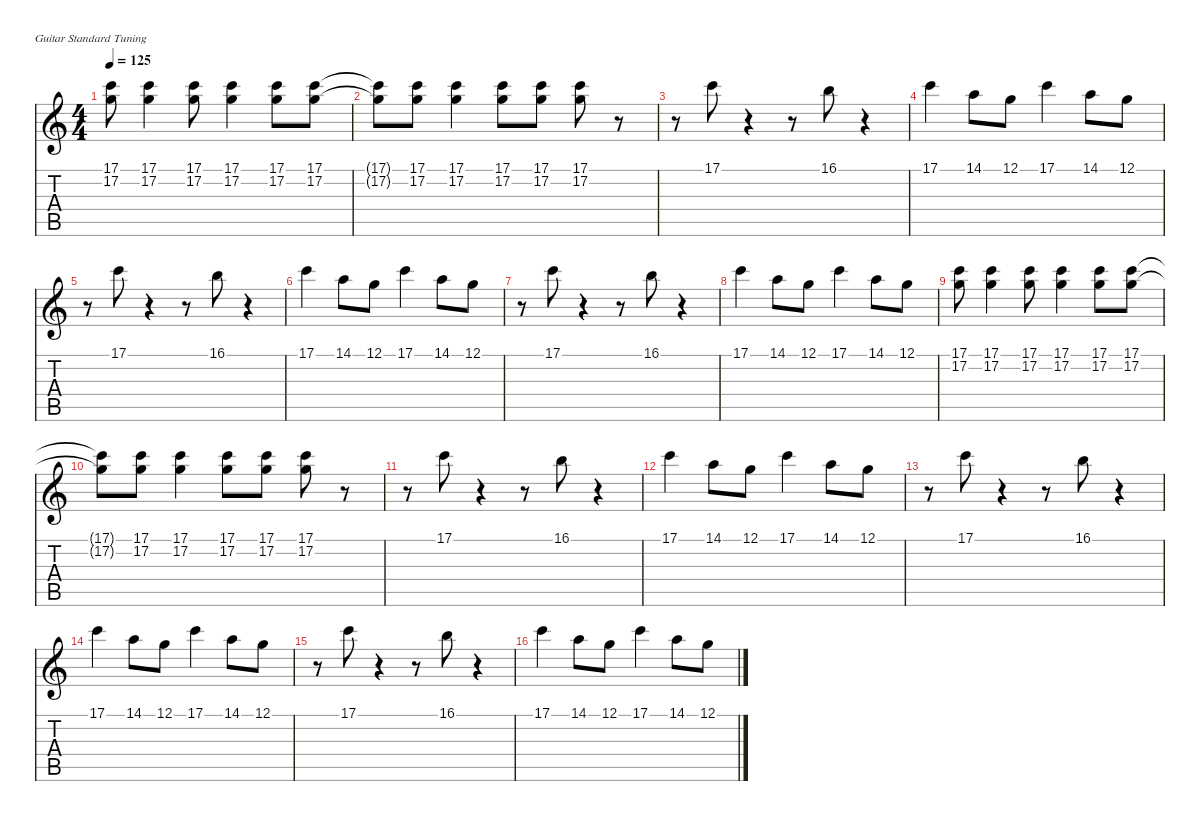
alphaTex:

\defaultSystemsLayout 4
\hideDynamics
\bracketExtendMode nobrackets
\singleTrackTrackNamePolicy hidden
\multiTrackTrackNamePolicy hidden
\otherSystemsTrackNameOrientation horizontal
\track ("Brass 2" "tpt.") {instrument brasssection}
\staff {score tabs}
\tuning (E4 B3 G3 D3 A2 E2)
\displaytranspose 3
\ts (4 4)
\tempo 125
\clef g2
\ks c
(17.1 17.2).8{dy f beam Down} (17.1 17.2).4{beam Down} (17.1 17.2).8{beam Down} (17.1 17.2).4{beam Down} (17.1 17.2).8{beam Down} (17.1 17.2).8{beam Down} |
(17.1{t} 17.2{t}).8{beam Down} (17.1 17.2).8{beam Down} (17.1 17.2).4{beam Down} (17.1 17.2).8{beam Down} (17.1 17.2).8{beam Down} (17.1 17.2).8{beam Down} r.8{beam Down} |
r.8{beam Down} 17.1.8{beam Down} r.4{beam Down} r.8{beam Down} 16.1.8{beam Down} r.4{beam Down} |
17.1.4{beam Down} 14.1.8{beam Down} 12.1.8{beam Down} 17.1.4{beam Down} 14.1.8{beam Down} 12.1.8{beam Down} |
r.8{beam Down} 17.1.8{beam Down} r.4{beam Down} r.8{beam Down} 16.1.8{beam Down} r.4{beam Down} |
17.1.4{beam Down} 14.1.8{beam Down} 12.1.8{beam Down} 17.1.4{beam Down} 14.1.8{beam Down} 12.1.8{beam Down} |
r.8{beam Down} 17.1.8{beam Down} r.4{beam Down} r.8{beam Down} 16.1.8{beam Down} r.4{beam Down} |
17.1.4{beam Down} 14.1.8{beam Down} 12.1.8{beam Down} 17.1.4{beam Down} 14.1.8{beam Down} 12.1.8{beam Down} |
(17.1 17.2).8{beam Down} (17.1 17.2).4{beam Down} (17.1 17.2).8{beam Down} (17.1 17.2).4{beam Down} (17.1 17.2).8{beam Down} (17.1 17.2).8{beam Down} |
(17.1{t} 17.2{t}).8{beam Down} (17.1 17.2).8{beam Down} (17.1 17.2).4{beam Down} (17.1 17.2).8{beam Down} (17.1 17.2).8{beam Down} (17.1 17.2).8{beam Down} r.8{beam Down} |
r.8{beam Down} 17.1.8{beam Down} r.4{beam Down} r.8{beam Down} 16.1.8{beam Down} r.4{beam Down} |
17.1.4{beam Down} 14.1.8{beam Down} 12.1.8{beam Down} 17.1.4{beam Down} 14.1.8{beam Down} 12.1.8{beam Down} |
r.8{beam Down} 17.1.8{beam Down} r.4{beam Down} r.8{beam Down} 16.1.8{beam Down} r.4{beam Down} |
17.1.4{beam Down} 14.1.8{beam Down} 12.1.8{beam Down} 17.1.4{beam Down} 14.1.8{beam Down} 12.1.8{beam Down} |
r.8{beam Down} 17.1.8{beam Down} r.4{beam Down} r.8{beam Down} 16.1.8{beam Down} r.4{beam Down} |
17.1.4{beam Down} 14.1.8{beam Down} 12.1.8{beam Down} 17.1.4{beam Down} 14.1.8{beam Down} 12.1.8{beam Down}
